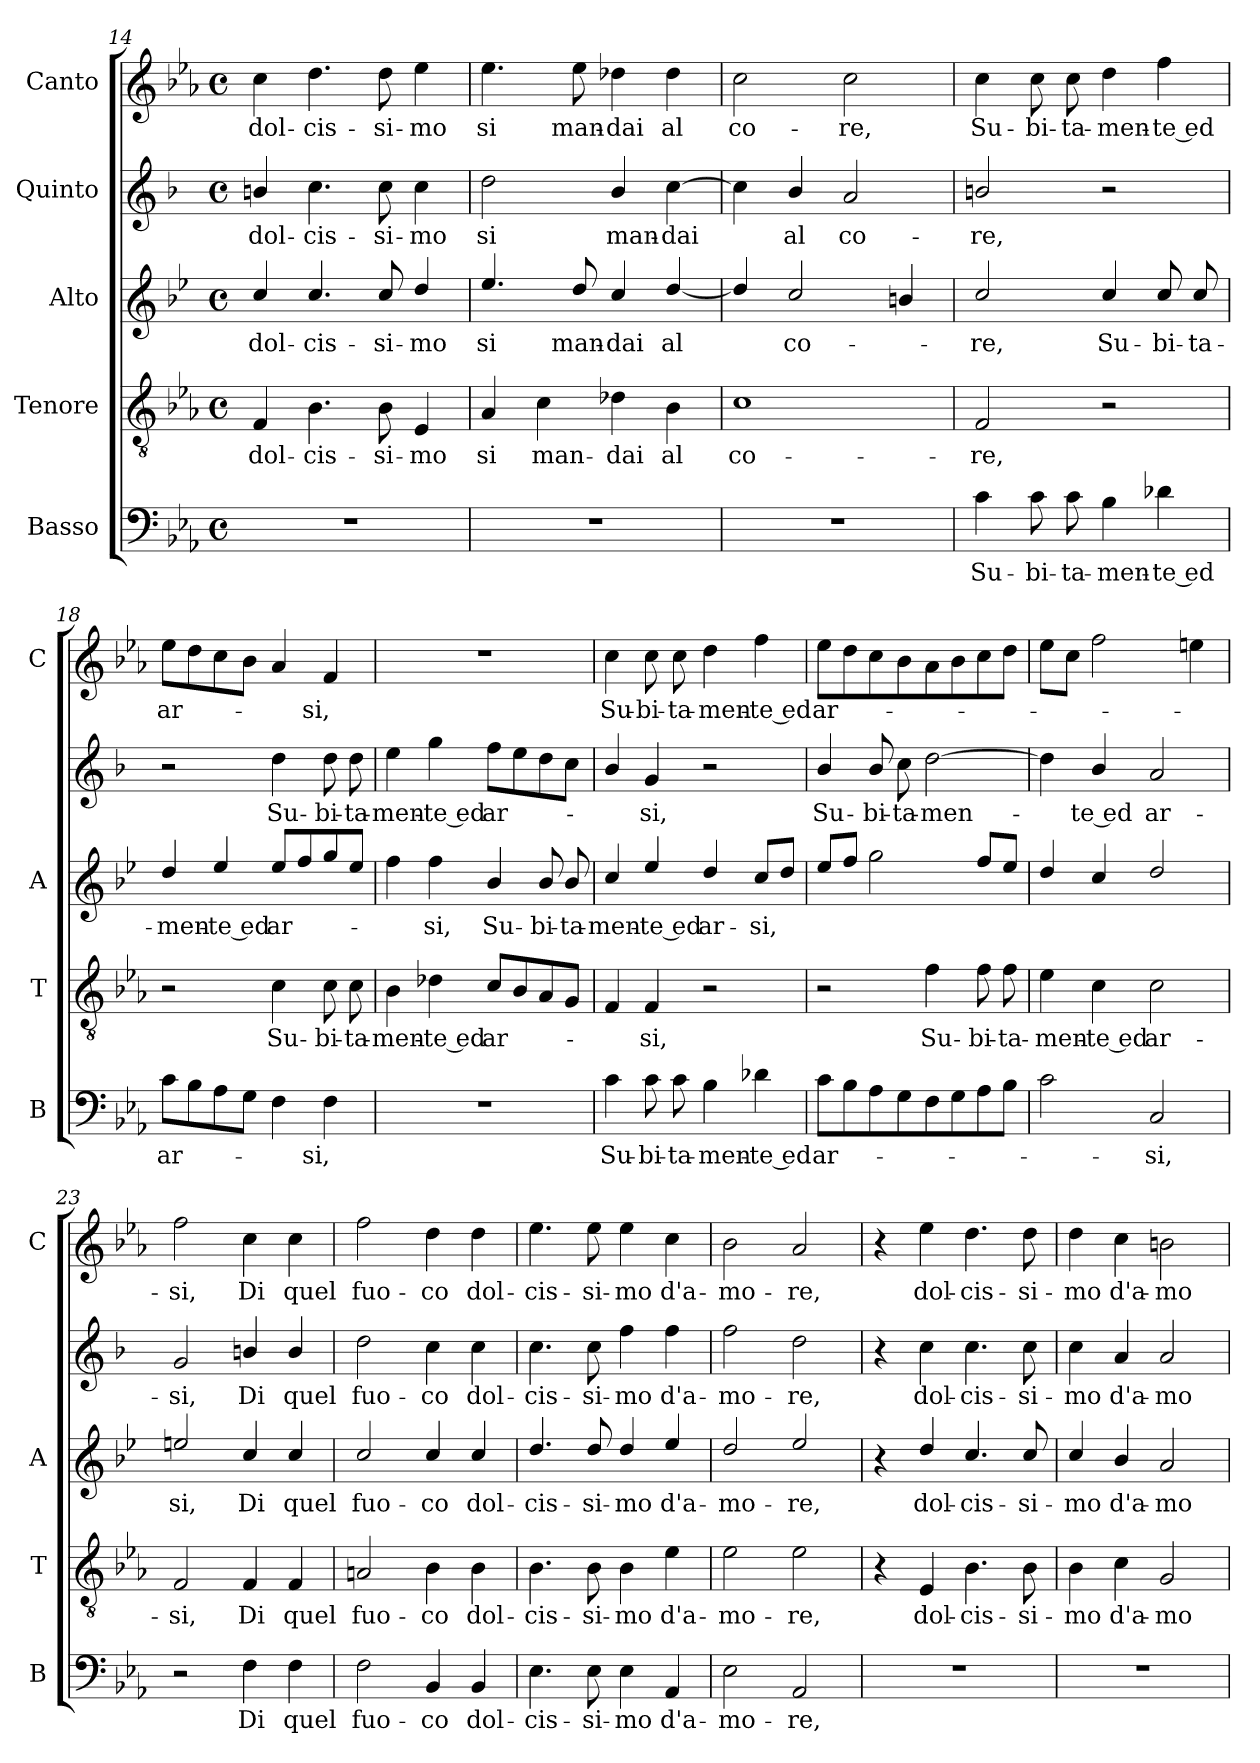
**kern	**text	**kern	**text	**kern	**text	**kern	**text	**kern	**text
*part5	*part5	*part4	*part4	*part3	*part3	*part2	*part2	*part1	*part1
*staff5	*staff5	*staff4	*staff4	*staff3	*staff3	*staff2	*staff2	*staff1	*staff1
*I"Basso	*	*I"Tenore	*	*I"Alto	*	*I"Quinto	*	*I"Canto	*
*I'B	*	*I'T	*	*I'A	*	*	*	*I'C	*
!!LO:LB:g=z
*clefF4	*	*clefGv2	*	*clefG2	*	*clefG2	*	*clefG2	*
*	*	*	*	*ITrd4c7	*	*ITrd1c2	*	*	*
*k[b-e-a-]	*	*k[b-e-a-]	*	*k[b-e-a-]	*	*k[b-e-a-]	*	*k[b-e-a-]	*
*E-:	*	*E-:	*	*E-:	*	*E-:	*	*E-:	*
*M4/4	*	*M4/4	*	*M4/4	*	*M4/4	*	*M4/4	*
*met(c)	*	*met(c)	*	*met(c)	*	*met(c)	*	*met(c)	*
=14	=14	=14	=14	=14	=14	=14	=14	=14	=14
!	!	!	!LO:LY:b	!	!LO:LY:b	!	!LO:LY:b	!	!LO:LY:b
1r	.	4F/	dol-	4f/	dol-	4an/	dol-	4cc\	dol-
!	!	!	!LO:LY:b	!	!LO:LY:b	!	!LO:LY:b	!	!LO:LY:b
.	.	4.B-\	-cis-	4.f/	-cis-	4.b-\	-cis-	4.dd\	-cis-
!	!	!	!LO:LY:b	!	!LO:LY:b	!	!LO:LY:b	!	!LO:LY:b
.	.	8B-\	-si-	8f/	-si-	8b-\	-si-	8dd\	-si-
!	!	!	!LO:LY:b	!	!LO:LY:b	!	!LO:LY:b	!	!LO:LY:b
.	.	4E-/	-mo	4g/	-mo	4b-\	-mo	4ee-\	-mo
=15	=15	=15	=15	=15	=15	=15	=15	=15	=15
!	!	!	!LO:LY:b	!	!LO:LY:b	!	!LO:LY:b	!	!LO:LY:b
1r	.	4A-/	si	4.a-/	si	2cc\	si	4.ee-\	si
!	!	!	!LO:LY:b	!	!	!	!	!	!
.	.	4c\	man-	.	.	.	.	.	.
!	!	!	!	!	!LO:LY:b	!	!	!	!LO:LY:b
.	.	.	.	8g/	man-	.	.	8ee-\	man-
!	!	!	!LO:LY:b	!	!LO:LY:b	!	!LO:LY:b	!	!LO:LY:b
.	.	4d-X\	-dai	4f/	-dai	4a-/	man-	4dd-X\	-dai
!	!	!	!LO:LY:b	!	!LO:LY:b	!	!LO:LY:b	!	!LO:LY:b
.	.	4B-\	al	[4g/	al	[4b-\	-dai	4dd-\	al
=16	=16	=16	=16	=16	=16	=16	=16	=16	=16
!	!	!	!LO:LY:b	!	!	!	!	!	!LO:LY:b
1r	.	1c	co-	4g/]	.	4b-\]	.	2cc\	co-
!	!	!	!	!	!LO:LY:b	!	!LO:LY:b	!	!
.	.	.	.	2f/	co-	4a-/	al	.	.
!	!	!	!	!	!	!	!LO:LY:b	!	!LO:LY:b
.	.	.	.	.	.	2g/	co-	2cc\	-re,
.	.	.	.	4en/	.	.	.	.	.
=17	=17	=17	=17	=17	=17	=17	=17	=17	=17
!	!LO:LY:b	!	!LO:LY:b	!	!LO:LY:b	!	!LO:LY:b	!	!LO:LY:b
4c\	Su-	2F/	-re,	2f/	-re,	2an/	-re,	4cc\	Su-
!	!LO:LY:b	!	!	!	!	!	!	!	!LO:LY:b
8c\	-bi-	.	.	.	.	.	.	8cc\	-bi-
!	!LO:LY:b	!	!	!	!	!	!	!	!LO:LY:b
8c\	-ta-	.	.	.	.	.	.	8cc\	-ta-
!	!LO:LY:b	!	!	!	!LO:LY:b	!	!	!	!LO:LY:b
4B-\	-men-	2r	.	4f/	Su-	2r	.	4dd\	-men-
!	!LO:LY:b	!	!	!	!LO:LY:b	!	!	!	!LO:LY:b
4d-X\	-te ed	.	.	8f/	-bi-	.	.	4ff\	-te ed
!	!	!	!	!	!LO:LY:b	!	!	!	!
.	.	.	.	8f/	-ta-	.	.	.	.
=18	=18	=18	=18	=18	=18	=18	=18	=18	=18
!	!LO:LY:b	!	!	!	!LO:LY:b	!	!	!	!LO:LY:b
8c\L	ar-	2r	.	4g/	-men-	2r	.	8ee-\L	ar-
8B-\	.	.	.	.	.	.	.	8dd\	.
!	!	!	!	!	!LO:LY:b	!	!	!	!
8A-\	.	.	.	4a-/	-te ed	.	.	8cc\	.
8G\J	.	.	.	.	.	.	.	8b-\J	.
!	!	!	!LO:LY:b	!	!LO:LY:b	!	!LO:LY:b	!	!
4F\	.	4c\	Su-	8a-/L	ar-	4cc\	Su-	4a-/	.
.	.	.	.	8b-/	.	.	.	.	.
!	!LO:LY:b	!	!LO:LY:b	!	!	!	!LO:LY:b	!	!LO:LY:b
4F\	-si,	8c\	-bi-	8cc/	.	8cc\	-bi-	4f/	-si,
!	!	!	!LO:LY:b	!	!	!	!LO:LY:b	!	!
.	.	8c\	-ta-	8a-/J	.	8cc\	-ta-	.	.
=19	=19	=19	=19	=19	=19	=19	=19	=19	=19
!	!	!	!LO:LY:b	!	!	!	!LO:LY:b	!	!
1r	.	4B-\	-men-	4b-\	.	4dd\	-men-	1r	.
!	!	!	!LO:LY:b	!	!LO:LY:b	!	!LO:LY:b	!	!
.	.	4d-X\	-te ed	4b-\	-si,	4ff\	-te ed	.	.
!	!	!	!LO:LY:b	!	!LO:LY:b	!	!LO:LY:b	!	!
.	.	8c/L	ar-	4e-/	Su-	8ee-\L	ar-	.	.
.	.	8B-/	.	.	.	8dd\	.	.	.
!	!	!	!	!	!LO:LY:b	!	!	!	!
.	.	8A-/	.	8e-/	-bi-	8cc\	.	.	.
!	!	!	!	!	!LO:LY:b	!	!	!	!
.	.	8G/J	.	8e-/	-ta-	8b-\J	.	.	.
!!LO:PB:g=z
=20	=20	=20	=20	=20	=20	=20	=20	=20	=20
!	!LO:LY:b	!	!	!	!LO:LY:b	!	!	!	!LO:LY:b
4c\	Su-	4F/	.	4f/	-men-	4a-/	.	4cc\	Su-
!	!LO:LY:b	!	!LO:LY:b	!	!LO:LY:b	!	!LO:LY:b	!	!LO:LY:b
8c\	-bi-	4F/	-si,	4a-/	-te ed	4f/	-si,	8cc\	-bi-
!	!LO:LY:b	!	!	!	!	!	!	!	!LO:LY:b
8c\	-ta-	.	.	.	.	.	.	8cc\	-ta-
!	!LO:LY:b	!	!	!	!LO:LY:b	!	!	!	!LO:LY:b
4B-\	-men-	2r	.	4g/	ar-	2r	.	4dd\	-men-
!	!LO:LY:b	!	!	!	!LO:LY:b	!	!	!	!LO:LY:b
4d-X\	-te ed	.	.	8f/L	-si,	.	.	4ff\	-te ed
.	.	.	.	8g/J	.	.	.	.	.
=21	=21	=21	=21	=21	=21	=21	=21	=21	=21
!	!LO:LY:b	!	!	!	!	!	!LO:LY:b	!	!LO:LY:b
8c\L	ar-	2r	.	8a-/L	.	4a-/	Su-	8ee-\L	ar-
8B-\	.	.	.	8b-/J	.	.	.	8dd\	.
!	!	!	!	!	!	!	!LO:LY:b	!	!
8A-\	.	.	.	2cc\	.	8a-/	-bi-	8cc\	.
!	!	!	!	!	!	!	!LO:LY:b	!	!
8G\	.	.	.	.	.	8b-\	-ta-	8b-\	.
!	!	!	!LO:LY:b	!	!	!	!LO:LY:b	!	!
8F\	.	4f\	Su-	.	.	[2cc\	-men-	8a-\	.
8G\	.	.	.	.	.	.	.	8b-\	.
!	!	!	!LO:LY:b	!	!	!	!	!	!
8A-\	.	8f\	-bi-	8b-/L	.	.	.	8cc\	.
!	!	!	!LO:LY:b	!	!	!	!	!	!
8B-\J	.	8f\	-ta-	8a-/J	.	.	.	8dd\J	.
=22	=22	=22	=22	=22	=22	=22	=22	=22	=22
!	!	!	!LO:LY:b	!	!	!	!	!	!
2c\	.	4e-\	-men-	4g/	.	4cc\]	.	8ee-\L	.
.	.	.	.	.	.	.	.	8cc\J	.
!	!	!	!LO:LY:b	!	!	!	!LO:LY:b	!	!
.	.	4c\	-te ed	4f/	.	4a-/	-te ed	2ff\	.
!	!LO:LY:b	!	!LO:LY:b	!	!	!	!LO:LY:b	!	!
2C/	-si,	2c\	ar-	2g/	.	2g/	ar-	.	.
.	.	.	.	.	.	.	.	4een\	.
=23	=23	=23	=23	=23	=23	=23	=23	=23	=23
!	!	!	!LO:LY:b	!	!LO:LY:b	!	!LO:LY:b	!	!LO:LY:b
2r	.	2F/	-si,	2an/	si,	2f/	-si,	2ff\	-si,
!	!LO:LY:b	!	!LO:LY:b	!	!LO:LY:b	!	!LO:LY:b	!	!LO:LY:b
4F\	Di	4F/	Di	4f/	Di	4an/	Di	4cc\	Di
!	!LO:LY:b	!	!LO:LY:b	!	!LO:LY:b	!	!LO:LY:b	!	!LO:LY:b
4F\	quel	4F/	quel	4f/	quel	4a/	quel	4cc\	quel
=24	=24	=24	=24	=24	=24	=24	=24	=24	=24
!	!LO:LY:b	!	!LO:LY:b	!	!LO:LY:b	!	!LO:LY:b	!	!LO:LY:b
2F\	fuo-	2An/	fuo-	2f/	fuo-	2cc\	fuo-	2ff\	fuo-
!	!LO:LY:b	!	!LO:LY:b	!	!LO:LY:b	!	!LO:LY:b	!	!LO:LY:b
4BB-/	-co	4B-\	-co	4f/	-co	4b-\	-co	4dd\	-co
!	!LO:LY:b	!	!LO:LY:b	!	!LO:LY:b	!	!LO:LY:b	!	!LO:LY:b
4BB-/	dol-	4B-\	dol-	4f/	dol-	4b-\	dol-	4dd\	dol-
=25	=25	=25	=25	=25	=25	=25	=25	=25	=25
!	!LO:LY:b	!	!LO:LY:b	!	!LO:LY:b	!	!LO:LY:b	!	!LO:LY:b
4.E-\	-cis-	4.B-\	-cis-	4.g/	-cis-	4.b-\	-cis-	4.ee-\	-cis-
!	!LO:LY:b	!	!LO:LY:b	!	!LO:LY:b	!	!LO:LY:b	!	!LO:LY:b
8E-\	-si-	8B-\	-si-	8g/	-si-	8b-\	-si-	8ee-\	-si-
!	!LO:LY:b	!	!LO:LY:b	!	!LO:LY:b	!	!LO:LY:b	!	!LO:LY:b
4E-\	-mo	4B-\	-mo	4g/	-mo	4ee-\	-mo	4ee-\	-mo
!	!LO:LY:b	!	!LO:LY:b	!	!LO:LY:b	!	!LO:LY:b	!	!LO:LY:b
4AA-/	d'a-	4e-\	d'a-	4a-/	d'a-	4ee-\	d'a-	4cc\	d'a-
=26	=26	=26	=26	=26	=26	=26	=26	=26	=26
!	!LO:LY:b	!	!LO:LY:b	!	!LO:LY:b	!	!LO:LY:b	!	!LO:LY:b
2E-\	-mo-	2e-\	-mo-	2g/	-mo-	2ee-\	-mo-	2b-\	-mo-
!	!LO:LY:b	!	!LO:LY:b	!	!LO:LY:b	!	!LO:LY:b	!	!LO:LY:b
2AA-/	-re,	2e-\	-re,	2a-/	-re,	2cc\	-re,	2a-/	-re,
!!LO:LB:g=z
=27	=27	=27	=27	=27	=27	=27	=27	=27	=27
1r	.	4r	.	4r	.	4r	.	4r	.
!	!	!	!LO:LY:b	!	!LO:LY:b	!	!LO:LY:b	!	!LO:LY:b
.	.	4E-/	dol-	4g/	dol-	4b-\	dol-	4ee-\	dol-
!	!	!	!LO:LY:b	!	!LO:LY:b	!	!LO:LY:b	!	!LO:LY:b
.	.	4.B-\	-cis-	4.f/	-cis-	4.b-\	-cis-	4.dd\	-cis-
!	!	!	!LO:LY:b	!	!LO:LY:b	!	!LO:LY:b	!	!LO:LY:b
.	.	8B-\	-si-	8f/	-si-	8b-\	-si-	8dd\	-si-
=28	=28	=28	=28	=28	=28	=28	=28	=28	=28
!	!	!	!LO:LY:b	!	!LO:LY:b	!	!LO:LY:b	!	!LO:LY:b
1r	.	4B-\	-mo	4f/	-mo	4b-\	-mo	4dd\	-mo
!	!	!	!LO:LY:b	!	!LO:LY:b	!	!LO:LY:b	!	!LO:LY:b
.	.	4c\	d'a-	4e-/	d'a-	4g/	d'a-	4cc\	d'a-
!	!	!	!LO:LY:b	!	!LO:LY:b	!	!LO:LY:b	!	!LO:LY:b
.	.	2G/	-mo-	2d/	-mo-	2g/	-mo-	2bn\	-mo-
=	=	=	=	=	=	=	=	=	=
*-	*-	*-	*-	*-	*-	*-	*-	*-	*-
